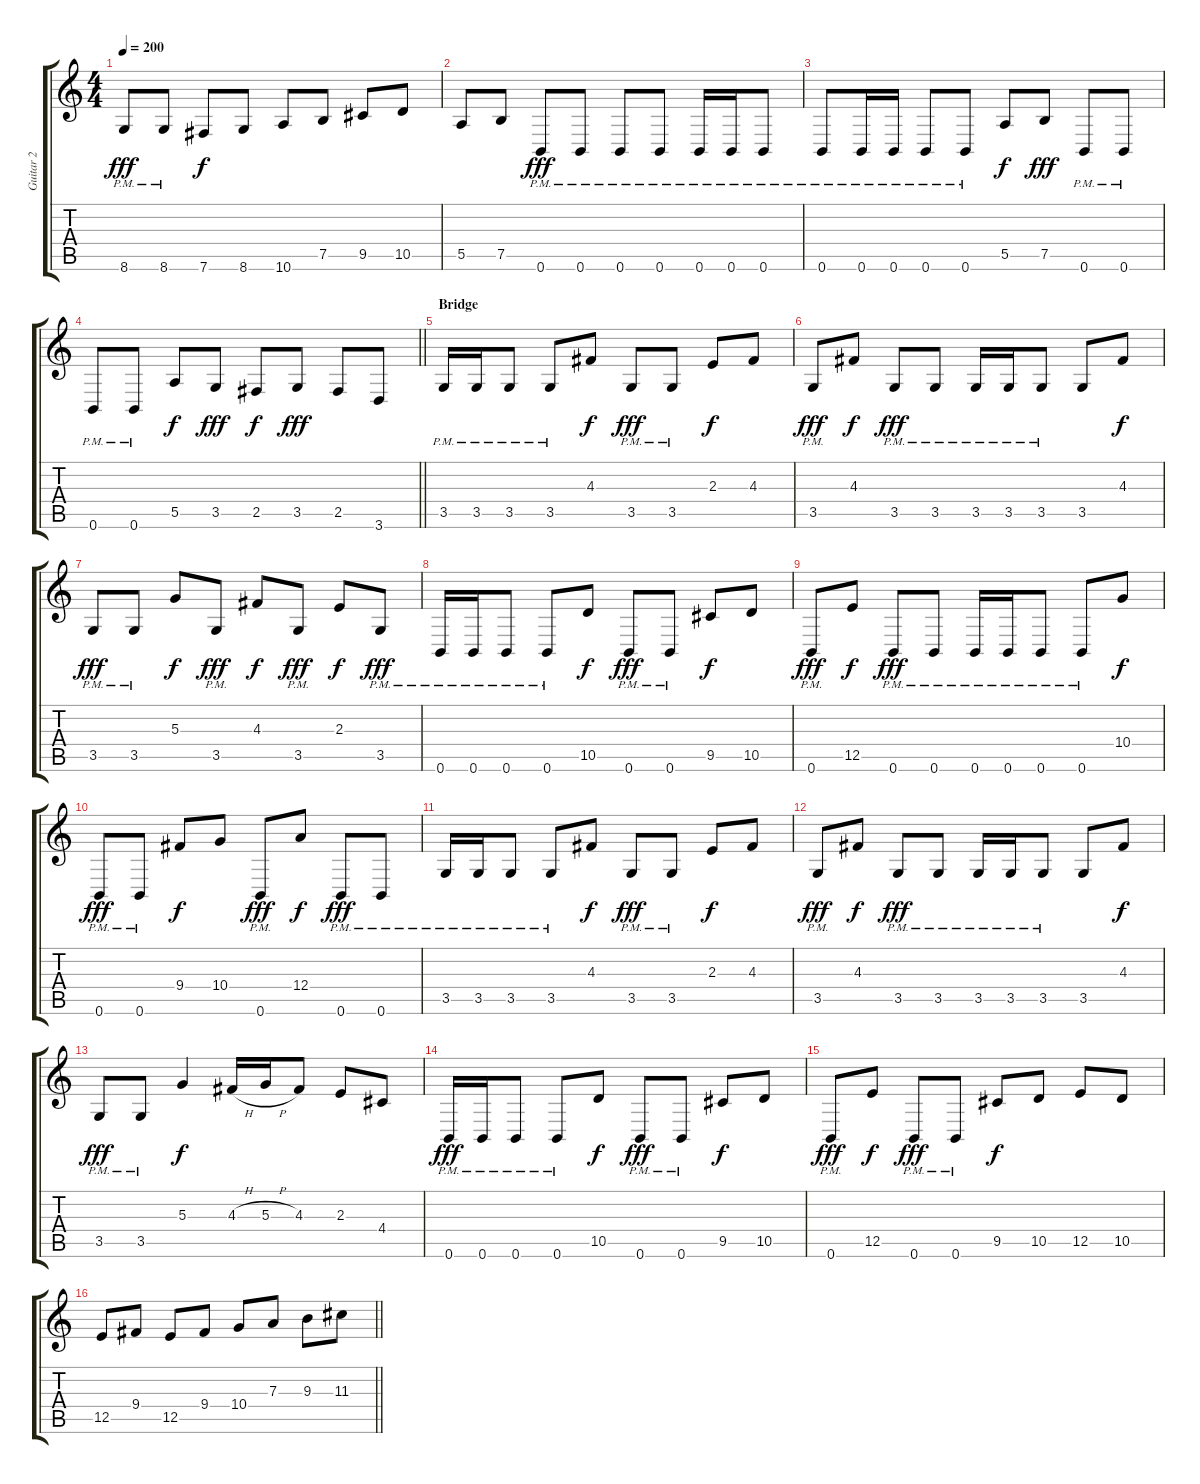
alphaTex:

\track ("Guitar 2" "Guitar 2") {instrument distortionguitar}
\staff {score tabs}
\tuning (B3 Gb3 D3 A2 E2 B1) {hide}
\ts (4 4)
\tempo 200
\clef g2
\ks c
8.6{pm}.8{dy fff} 8.6{pm}.8 7.6.8{dy f} 8.6.8 10.6.8 7.5.8 9.5.8 10.5.8 |
5.5.8 7.5.8 0.6{pm}.8{dy fff} 0.6{pm}.8 0.6{pm}.8 0.6{pm}.8 0.6{pm}.16 0.6{pm}.16 0.6{pm}.8 |
0.6{pm}.8 0.6{pm}.16 0.6{pm}.16 0.6{pm}.8 0.6{pm}.8 5.5.8{dy f} 7.5.8{dy fff} 0.6{pm}.8 0.6{pm}.8 |
\barLineRight lightlight
0.6{pm}.8 0.6{pm}.8 5.5.8{dy f} 3.5.8{dy fff} 2.5.8{dy f} 3.5.8{dy fff} 2.5.8 3.6.8 |
\section ("" "Bridge")
3.5{pm}.16{volume 13 balance 0} 3.5{pm}.16 3.5{pm}.8 3.5{pm}.8 4.3.8{dy f} 3.5{pm}.8{dy fff} 3.5{pm}.8 2.3.8{dy f} 4.3.8 |
3.5{pm}.8{dy fff} 4.3.8{dy f} 3.5{pm}.8{dy fff} 3.5{pm}.8 3.5{pm}.16 3.5{pm}.16 3.5{pm}.8 3.5.8 4.3.8{dy f} |
3.5{pm}.8{dy fff} 3.5{pm}.8 5.3.8{dy f} 3.5{pm}.8{dy fff} 4.3.8{dy f} 3.5{pm}.8{dy fff} 2.3.8{dy f} 3.5{pm}.8{dy fff} |
0.6{pm}.16 0.6{pm}.16 0.6{pm}.8 0.6{pm}.8 10.5.8{dy f} 0.6{pm}.8{dy fff} 0.6{pm}.8 9.5.8{dy f} 10.5.8 |
0.6{pm}.8{dy fff} 12.5.8{dy f} 0.6{pm}.8{dy fff} 0.6{pm}.8 0.6{pm}.16 0.6{pm}.16 0.6{pm}.8 0.6{pm}.8 10.4.8{dy f} |
0.6{pm}.8{dy fff} 0.6{pm}.8 9.4.8{dy f} 10.4.8 0.6{pm}.8{dy fff} 12.4.8{dy f} 0.6{pm}.8{dy fff} 0.6{pm}.8 |
3.5{pm}.16 3.5{pm}.16 3.5{pm}.8 3.5{pm}.8 4.3.8{dy f} 3.5{pm}.8{dy fff} 3.5{pm}.8 2.3.8{dy f} 4.3.8 |
3.5{pm}.8{dy fff} 4.3.8{dy f} 3.5{pm}.8{dy fff} 3.5{pm}.8 3.5{pm}.16 3.5{pm}.16 3.5{pm}.8 3.5.8 4.3.8{dy f} |
3.5{pm}.8{dy fff} 3.5{pm}.8 5.3.4{dy f} 4.3{h}.16 5.3{h}.16 4.3.8 2.3.8 4.4.8 |
0.6{pm}.16{dy fff} 0.6{pm}.16 0.6{pm}.8 0.6{pm}.8 10.5.8{dy f} 0.6{pm}.8{dy fff} 0.6{pm}.8 9.5.8{dy f} 10.5.8 |
0.6{pm}.8{dy fff} 12.5.8{dy f} 0.6{pm}.8{dy fff} 0.6{pm}.8 9.5.8{dy f} 10.5.8 12.5.8 10.5.8 |
\barLineRight lightlight
12.5.8 9.4.8 12.5.8 9.4.8 10.4.8 7.3.8 9.3.8 11.3.8
